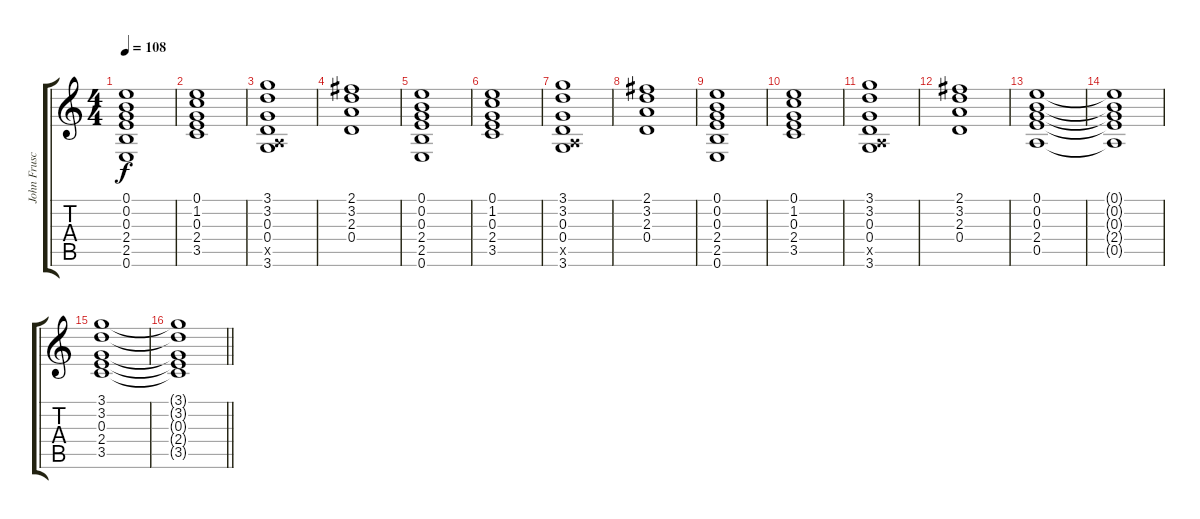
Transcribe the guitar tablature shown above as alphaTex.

\track ("John Frusciante | Gtr. 1" "John Frusc") {instrument electricguitarjazz}
\staff {score tabs}
\tuning (E4 B3 G3 D3 A2 E2) {hide}
\ts (4 4)
\tempo 108
\clef g2
\ks c
(0.1 0.2 0.3 2.4 2.5 0.6).1{dy f} |
(0.1 1.2 0.3 2.4 3.5).1 |
(3.1 3.2 0.3 0.4 0.5{x} 3.6).1 |
(2.1 3.2 2.3 0.4).1 |
(0.1 0.2 0.3 2.4 2.5 0.6).1 |
(0.1 1.2 0.3 2.4 3.5).1 |
(3.1 3.2 0.3 0.4 0.5{x} 3.6).1 |
(2.1 3.2 2.3 0.4).1 |
(0.1 0.2 0.3 2.4 2.5 0.6).1 |
(0.1 1.2 0.3 2.4 3.5).1 |
(3.1 3.2 0.3 0.4 0.5{x} 3.6).1 |
(2.1 3.2 2.3 0.4).1 |
(0.1 0.2 0.3 2.4 0.5).1 |
(0.1{t} 0.2{t} 0.3{t} 2.4{t} 0.5{t}).1 |
(3.1 3.2 0.3 2.4 3.5).1 |
\barLineRight lightlight
(3.1{t} 3.2{t} 0.3{t} 2.4{t} 3.5{t}).1
